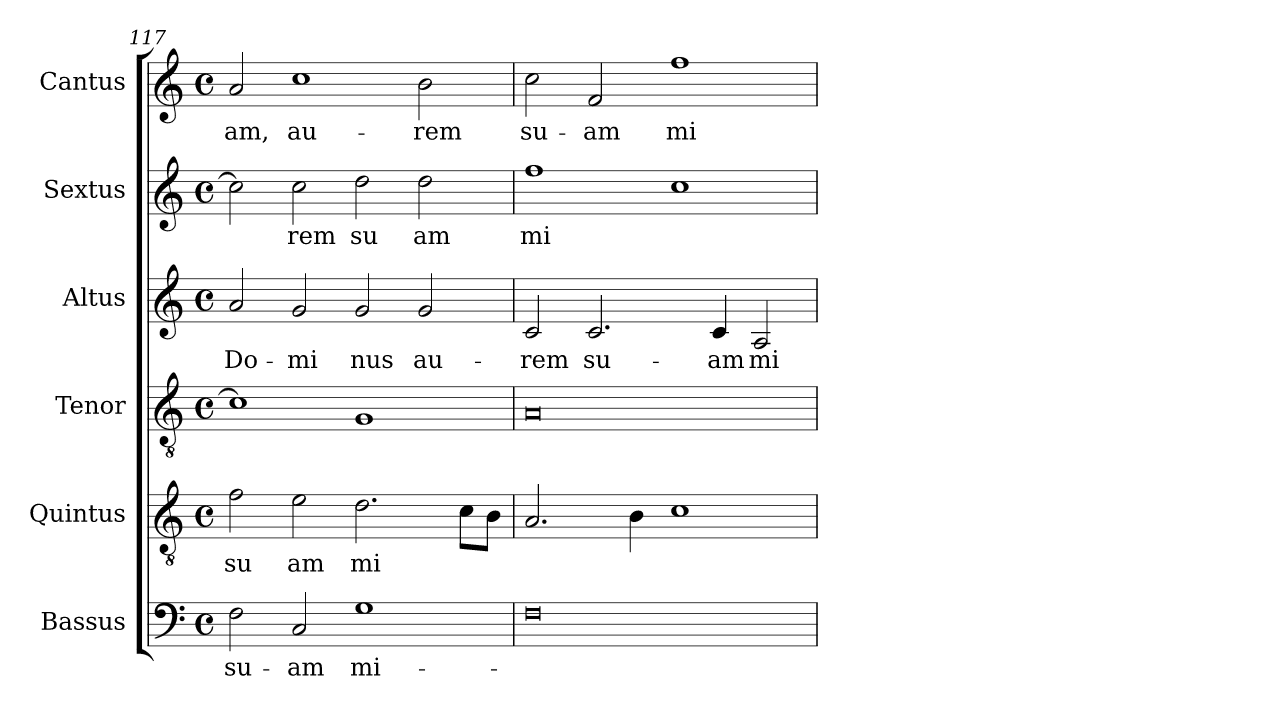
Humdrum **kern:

**kern	**text	**kern	**text	**kern	**kern	**text	**kern	**text	**kern	**text
*part6	*part6	*part5	*part5	*part4	*part3	*part3	*part2	*part2	*part1	*part1
*staff6	*staff6	*staff5	*staff5	*staff4	*staff3	*staff3	*staff2	*staff2	*staff1	*staff1
*I"Bassus	*	*I"Quintus	*	*I"Tenor	*I"Altus	*	*I"Sextus	*	*I"Cantus	*
*clefF4	*	*clefGv2	*	*clefGv2	*clefG2	*	*clefG2	*	*clefG2	*
*	*	*	*	*	*k[]	*	*	*	*	*
*	*	*	*	*	*C:	*	*	*	*	*
*M4/4	*	*M4/4	*	*M4/4	*M4/4	*	*M4/4	*	*M4/4	*
*met(c)	*	*met(c)	*	*met(c)	*met(c)	*	*met(c)	*	*met(c)	*
=117	=117	=117	=117	=117	=117	=117	=117	=117	=117	=117
!	!LO:LY:b:cj	!	!LO:LY:b:cj	!	!	!LO:LY:b:cj	!	!	!	!LO:LY:b:cj
2F\	su-	2f\	su	1c]	2a/	Do-	2cc\]	.	2a/	-am,
!	!LO:LY:b:cj	!	!LO:LY:b:cj	!	!	!LO:LY:b:cj	!	!LO:LY:b:cj	!	!LO:LY:b:cj
2C/	-am	2e\	am	.	2g/	-mi	2cc\	rem	1cc	au-
!	!LO:LY:b:cj	!	!LO:LY:b	!	!	!LO:LY:b:cj	!	!LO:LY:b:cj	!	!
1G	mi-	2.d\	mi	1G	2g/	nus	2dd\	su	.	.
!	!	!	!	!	!	!LO:LY:b:cj	!	!LO:LY:b:cj	!	!LO:LY:b:cj
.	.	.	.	.	2g/	au-	2dd\	am	2b\	-rem
.	.	8c\L	.	.	.	.	.	.	.	.
.	.	8B\J	.	.	.	.	.	.	.	.
=118	=118	=118	=118	=118	=118	=118	=118	=118	=118	=118
!	!	!	!	!	!	!LO:LY:b:cj	!	!LO:LY:b:cj	!	!LO:LY:b:cj
0F	.	2.A/	.	0A	2c/	-rem	1ff	mi	2cc\	su-
!	!	!	!	!	!	!LO:LY:b:cj	!	!	!	!LO:LY:b:cj
.	.	.	.	.	2.c/	su-	.	.	2f/	-am
.	.	4B\	.	.	.	.	.	.	.	.
!	!	!	!	!	!	!	!	!	!	!LO:LY:b:cj
.	.	1c	.	.	.	.	1cc	.	1ff	mi-
!	!	!	!	!	!	!LO:LY:b:cj	!	!	!	!
.	.	.	.	.	4c/	-am	.	.	.	.
!	!	!	!	!	!	!LO:LY:b:cj	!	!	!	!
.	.	.	.	.	2A/	mi-	.	.	.	.
=	=	=	=	=	=	=	=	=	=	=
*-	*-	*-	*-	*-	*-	*-	*-	*-	*-	*-
